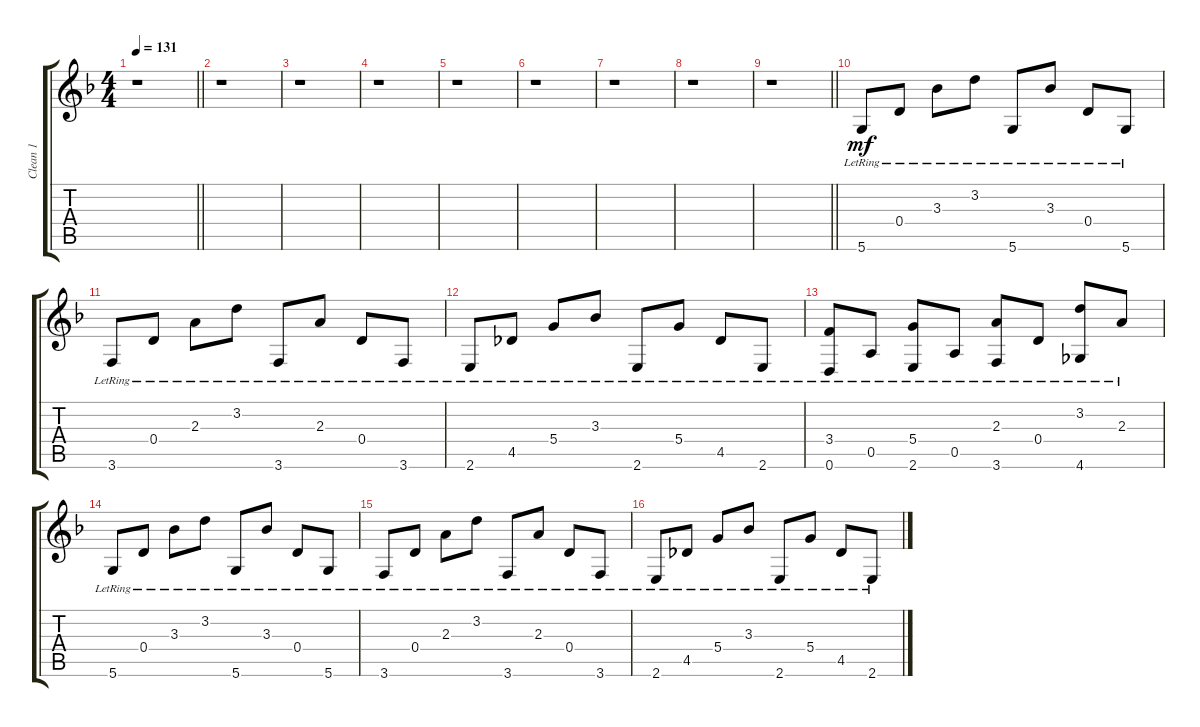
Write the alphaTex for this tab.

\track ("Clean 1" "Clean 1") {instrument electricguitarclean}
\staff {score tabs}
\tuning (E4 B3 G3 D3 A2 D2) {hide}
\ts (4 4)
\tempo 131
\clef g2
\barLineRight lightlight
\ks f
r.1{dy mf} |
r.1 |
r.1 |
r.1 |
r.1 |
r.1 |
r.1 |
r.1 |
\barLineRight lightlight
r.1 |
5.6{lr}.8 0.4{lr}.8 3.3{lr}.8 3.2{lr}.8 5.6{lr}.8 3.3{lr}.8 0.4{lr}.8 5.6{lr}.8 |
3.6{lr}.8 0.4{lr}.8 2.3{lr}.8 3.2{lr}.8 3.6{lr}.8 2.3{lr}.8 0.4{lr}.8 3.6{lr}.8 |
2.6{lr}.8 4.5{lr}.8 5.4{lr}.8 3.3{lr}.8 2.6{lr}.8 5.4{lr}.8 4.5{lr}.8 2.6{lr}.8 |
(3.4{lr} 0.6{lr}).8 0.5{lr}.8 (5.4{lr} 2.6{lr}).8 0.5{lr}.8 (2.3{lr} 3.6{lr}).8 0.4{lr}.8 (3.2{lr} 4.6{lr}).8 2.3{lr}.8 |
5.6{lr}.8 0.4{lr}.8 3.3{lr}.8 3.2{lr}.8 5.6{lr}.8 3.3{lr}.8 0.4{lr}.8 5.6{lr}.8 |
3.6{lr}.8 0.4{lr}.8 2.3{lr}.8 3.2{lr}.8 3.6{lr}.8 2.3{lr}.8 0.4{lr}.8 3.6{lr}.8 |
2.6{lr}.8 4.5{lr}.8 5.4{lr}.8 3.3{lr}.8 2.6{lr}.8 5.4{lr}.8 4.5{lr}.8 2.6{lr}.8
